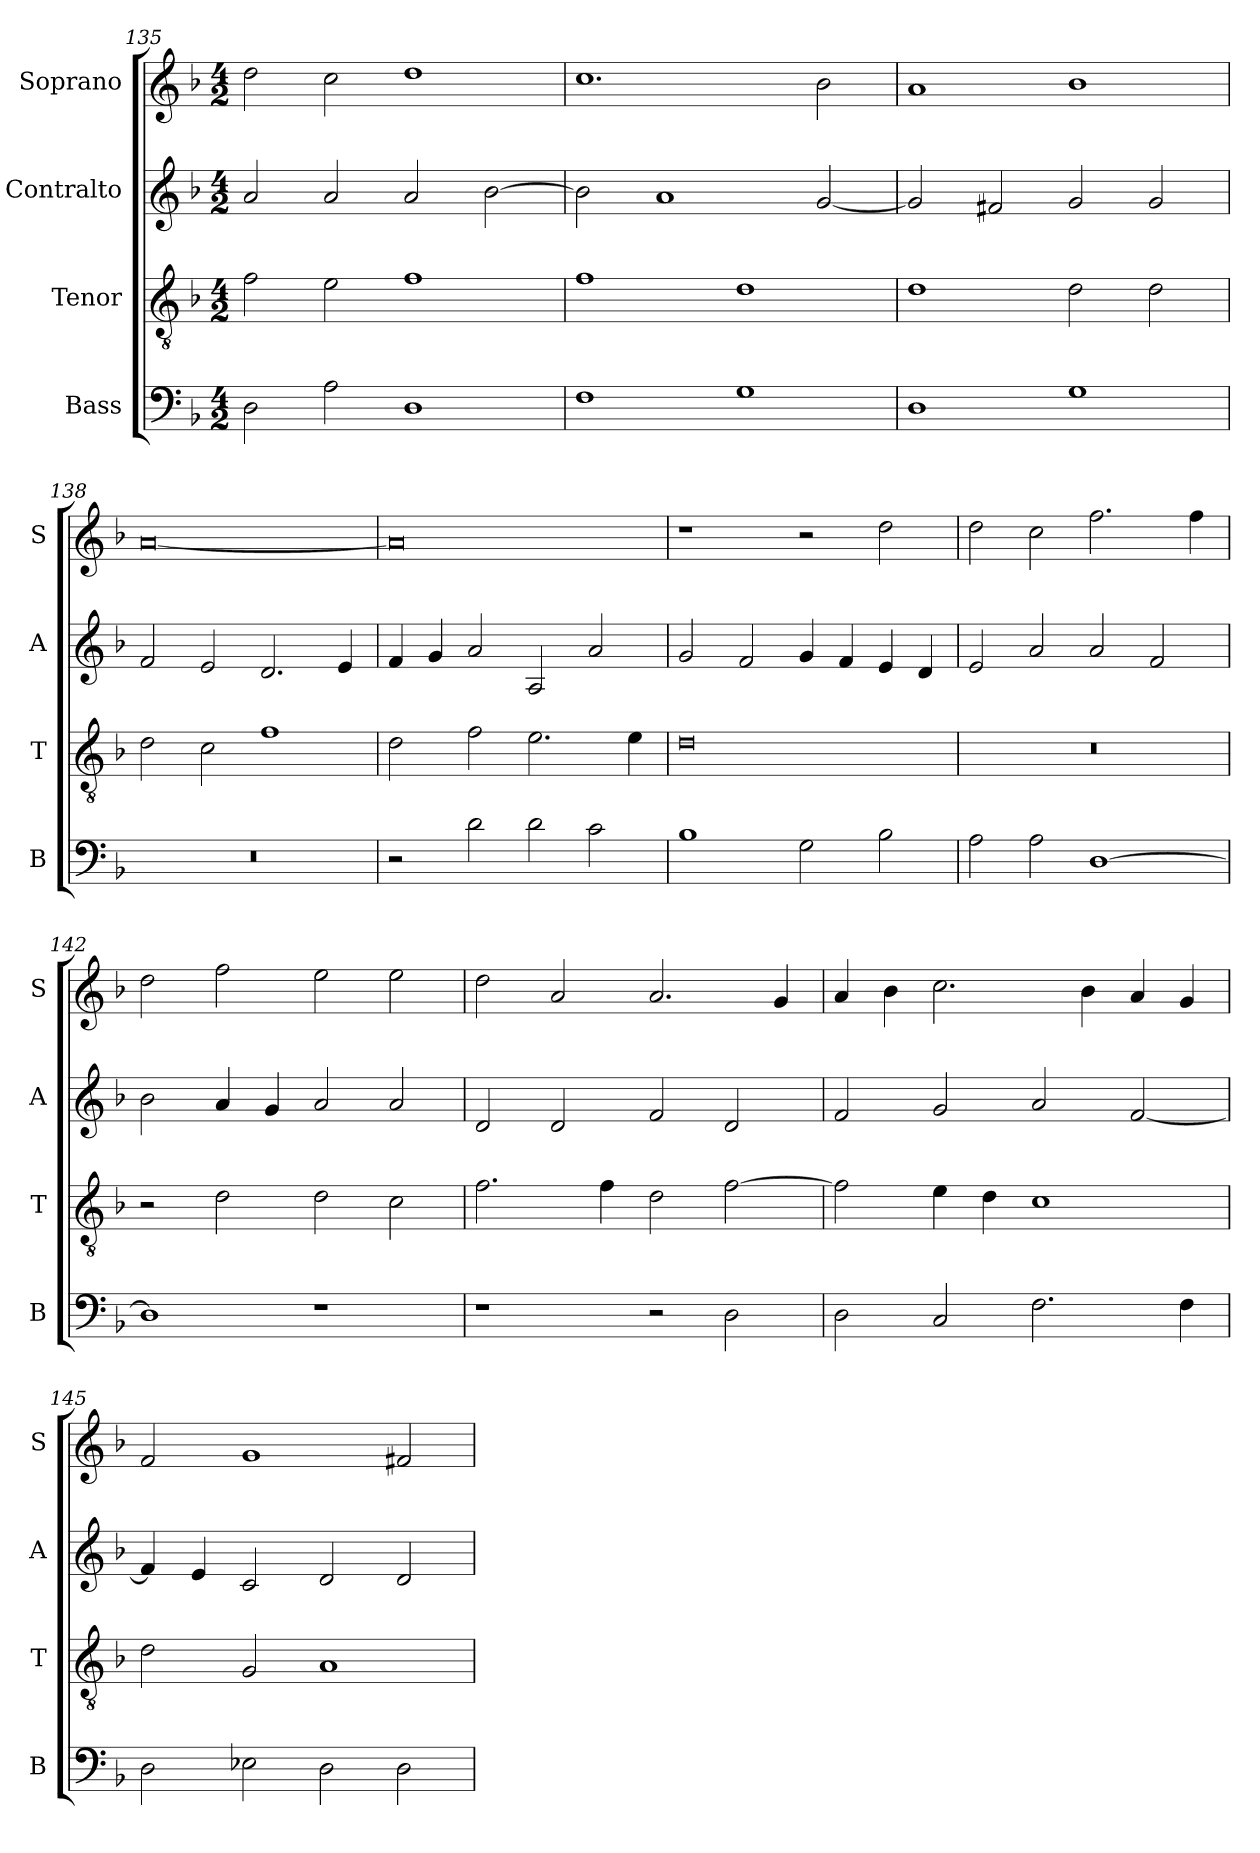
**kern	**kern	**kern	**kern
*part4	*part3	*part2	*part1
*staff4	*staff3	*staff2	*staff1
*I"Bass	*I"Tenor	*I"Contralto	*I"Soprano
*I'B	*I'T	*I'A	*I'S
*clefF4	*clefGv2	*clefG2	*clefG2
*k[b-]	*k[b-]	*k[b-]	*k[b-]
*G:dor	*G:dor	*G:dor	*G:dor
*M4/2	*M4/2	*M4/2	*M4/2
=135	=135	=135	=135
2D	2f	2a	2dd
2A	2e	2a	2cc
1D	1f	2a	1dd
.	.	[2b-	.
=136	=136	=136	=136
1F	1f	2b-]	1.cc
.	.	1a	.
1G	1d	.	.
.	.	[2g	2b-
=137	=137	=137	=137
1D	1d	2g]	1a
.	.	2f#X	.
1G	2d	2g	1b-
.	2d	2g	.
=138	=138	=138	=138
0r	2d	2f	[0a
.	2c	2e	.
.	1f	2.d	.
.	.	4e	.
=139	=139	=139	=139
2r	2d	4f	0a]
.	.	4g	.
2d	2f	2a	.
2d	2.e	2A	.
2c	.	2a	.
.	4e	.	.
=140	=140	=140	=140
1B-	0d	2g	1r
.	.	2f	.
2G	.	4g	2r
.	.	4f	.
2B-	.	4e	2dd
.	.	4d	.
=141	=141	=141	=141
2A	0r	2e	2dd
2A	.	2a	2cc
[1D	.	2a	2.ff
.	.	2f	.
.	.	.	4ff
=142	=142	=142	=142
1D]	2r	2b-	2dd
.	2d	4a	2ff
.	.	4g	.
1r	2d	2a	2ee
.	2c	2a	2ee
=143	=143	=143	=143
1r	2.f	2d	2dd
.	.	2d	2a
.	4f	.	.
2r	2d	2f	2.a
2D	[2f	2d	.
.	.	.	4g
=144	=144	=144	=144
2D	2f]	2f	4a
.	.	.	4b-
2C	4e	2g	2.cc
.	4d	.	.
2.F	1c	2a	.
.	.	.	4b-
.	.	[2f	4a
4F	.	.	4g
=145	=145	=145	=145
2D	2d	4f]	2f
.	.	4e	.
2E-X	2G	2c	1g
2D	1A	2d	.
2D	.	2d	2f#X
=	=	=	=
*-	*-	*-	*-
